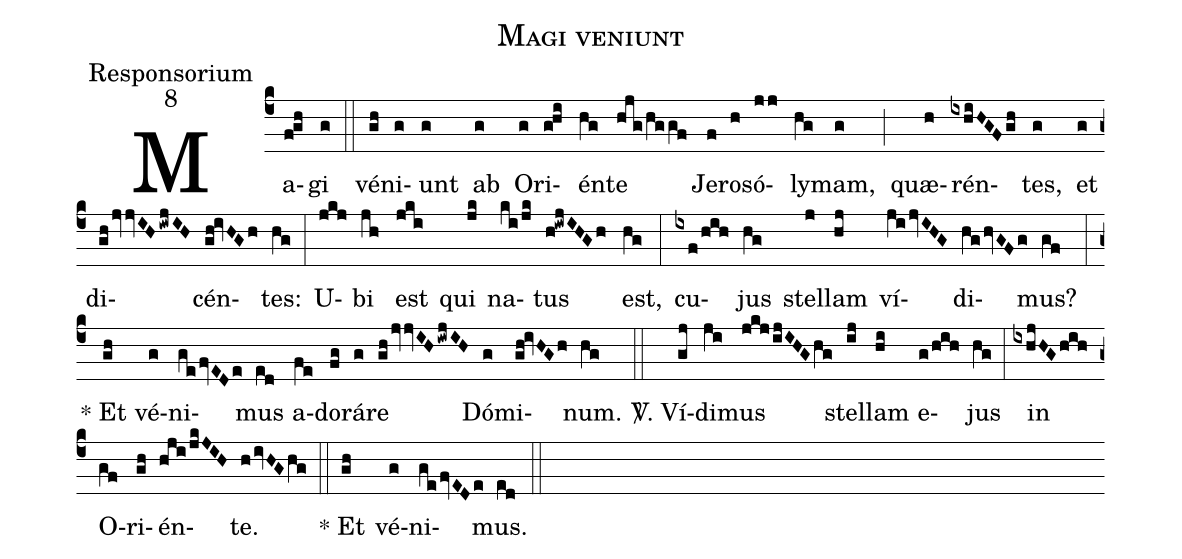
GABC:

name:Magi veniunt;
office-part:Responsorium;
mode:8;
%%
(c4)Ma(f!gh)gi(g) (::) vé(gh)ni(g)unt(g) ab(g) O(g)ri(g!hi)én(hg)te(hjg/hggf) Je(f)ro(h)só(jj)ly(hg)mam,(g) (;) quæ(h)rén(ixhiHGFgh)tes,(g) et(g) di(ghjvjvIHiwj/IH)cén(gh@ivHGh)tes:(hg) (:) U(jkj)bi(jh) est(jki) qui(jk) na(ki/jk)tus(h!iwjIHGh) est,(hg) (:) cu(ixf/hih)jus(hg) stel(j)lam(hj) ví(ji/jvIHG)di(hg/hvGFg)mus?(gf) (:) * Et(gh) vé(g)ni(gefvEDe)mus(ed) a(fe)do(fg)rá(g)re(ghjvjvIHiwj/IH) Dó(g)mi(gh@ivHGh)num.(hg) (::) <sp>V/</sp>. Ví(gj)di(ji)mus(jkj/ijIHGhg) stel(ij)lam(hi) e(g/hih)jus(hg) (:) in(ixhjHGhih) O(gf)ri(gh)én(hji/jkJIH)te.(h/ivHGhg) (::) * Et(gh) vé(g)ni(gefvEDe)mus.(ed) (::)
